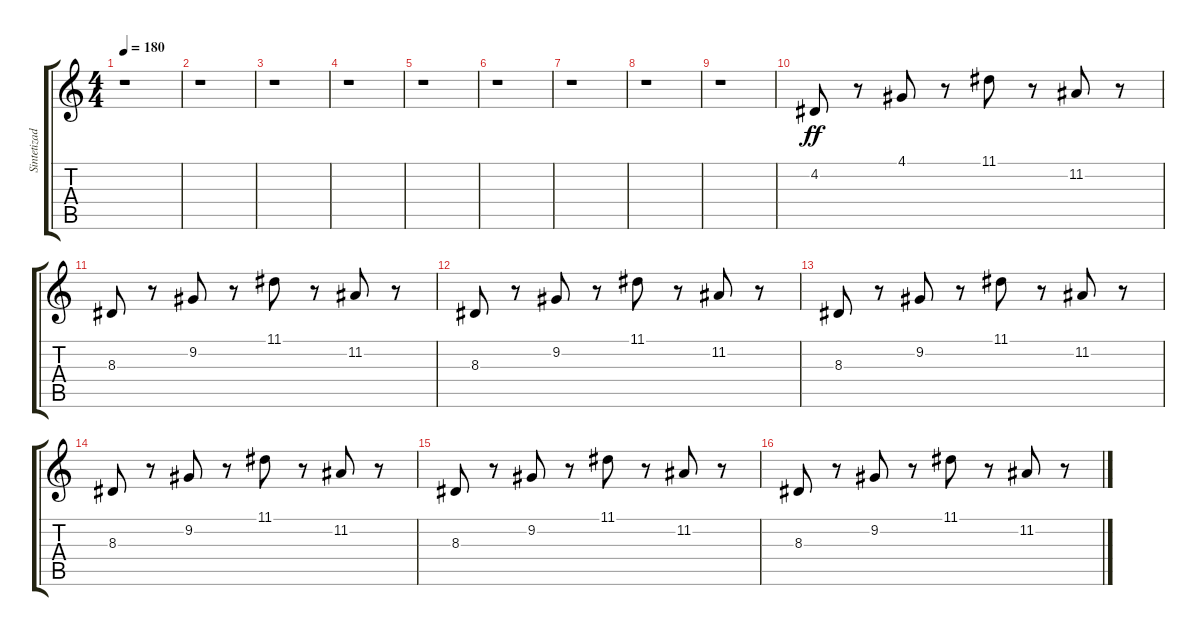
\track ("Sintetizador 4" "Sintetizad") {instrument stringensemble1}
\staff {score tabs}
\tuning (E4 B3 G3 D3 A2 E2) {hide}
\ts (4 4)
\tempo 180
\clef g2
\ks c
r.1{dy ff} |
r.1 |
r.1 |
r.1 |
r.1 |
r.1 |
r.1 |
r.1 |
r.1 |
4.2.8 r.8 4.1.8 r.8 11.1.8 r.8 11.2.8 r.8 |
8.3.8 r.8 9.2.8 r.8 11.1.8 r.8 11.2.8 r.8 |
8.3.8 r.8 9.2.8 r.8 11.1.8 r.8 11.2.8 r.8 |
8.3.8 r.8 9.2.8 r.8 11.1.8 r.8 11.2.8 r.8 |
8.3.8 r.8 9.2.8 r.8 11.1.8 r.8 11.2.8 r.8 |
8.3.8 r.8 9.2.8 r.8 11.1.8 r.8 11.2.8 r.8 |
8.3.8 r.8 9.2.8 r.8 11.1.8 r.8 11.2.8 r.8
